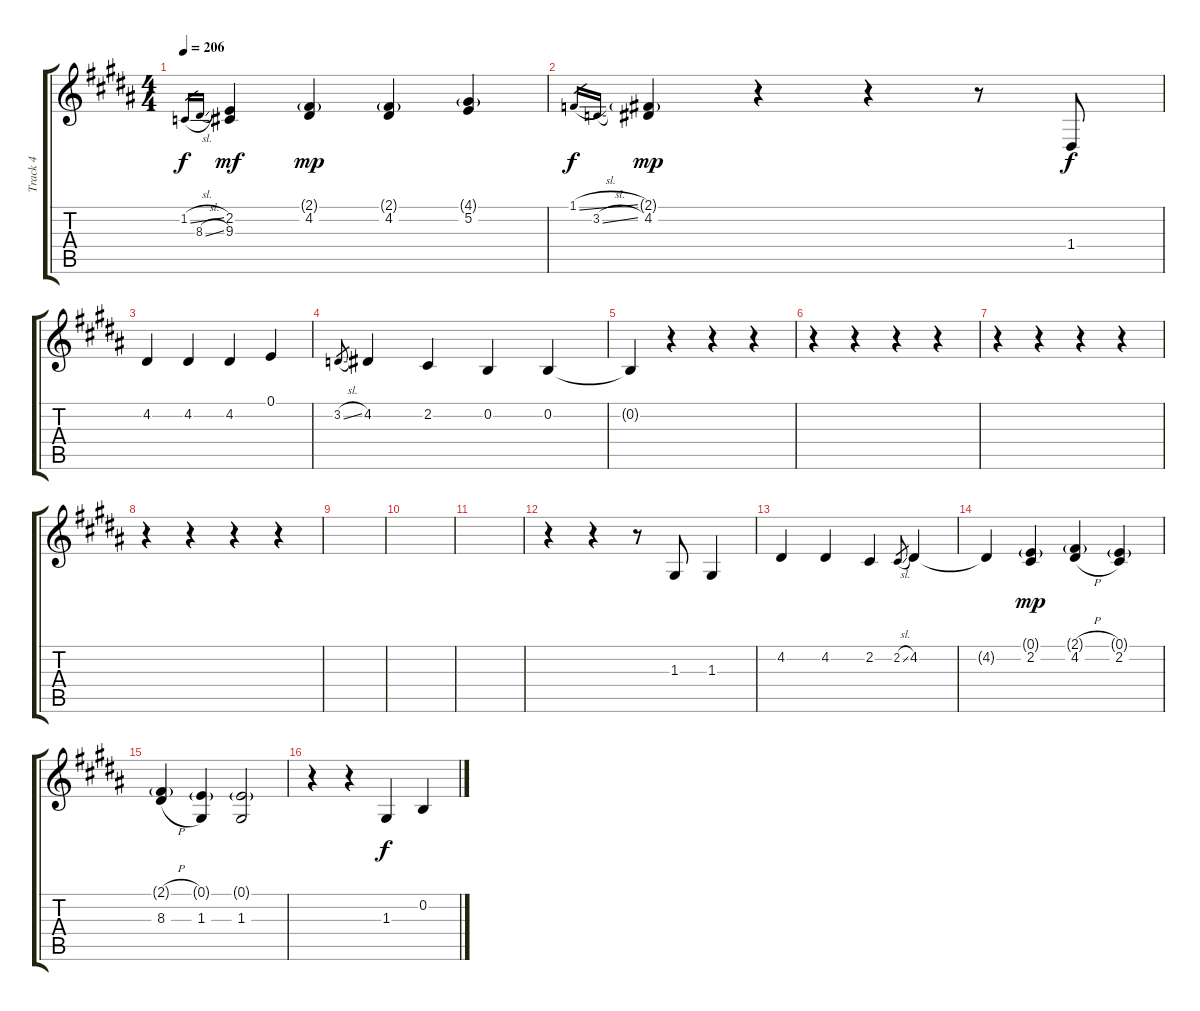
\track ("Track 4" "Track 4") {instrument clarinet}
\staff {score tabs}
\tuning (E4 B3 G3 D3 A2 E2) {hide}
\ts (4 4)
\tempo 206
\clef g2
\ks b
1.2{sl}.16{gr dy f} 8.3{sl}.16{gr} (2.2 9.3).4{dy mf} (2.1{g} 4.2).4{dy mp} (2.1{g} 4.2).4 (4.1{g} 5.2).4 |
1.1{sl}.16{gr dy f} 3.2{sl}.16{gr} (2.1{g} 4.2).4{dy mp} r.4 r.4 r.8 1.4.8{dy f} |
4.2.4 4.2.4 4.2.4 0.1.4 |
3.2{sl}.8{gr} 4.2.4 2.2.4 0.2.4 0.2.4 |
0.2{t}.4 r.4 r.4 r.4 |
r.4 r.4 r.4 r.4 |
r.4 r.4 r.4 r.4 |
r.4 r.4 r.4 r.4 |
|
|
|
r.4 r.4 r.8 1.3.8 1.3.4 |
4.2.4 4.2.4 2.2.4 2.2{sl}.8{gr} 4.2.4 |
4.2{t}.4 (0.1{g} 2.2).4{dy mp} (2.1{h g} 4.2{h}).4 (0.1{g} 2.2).4 |
(2.1{h g} 8.3{h}).4 (0.1{g} 1.3).4 (0.1{g} 1.3).2 |
r.4 r.4 1.3.4{dy f} 0.2.4
